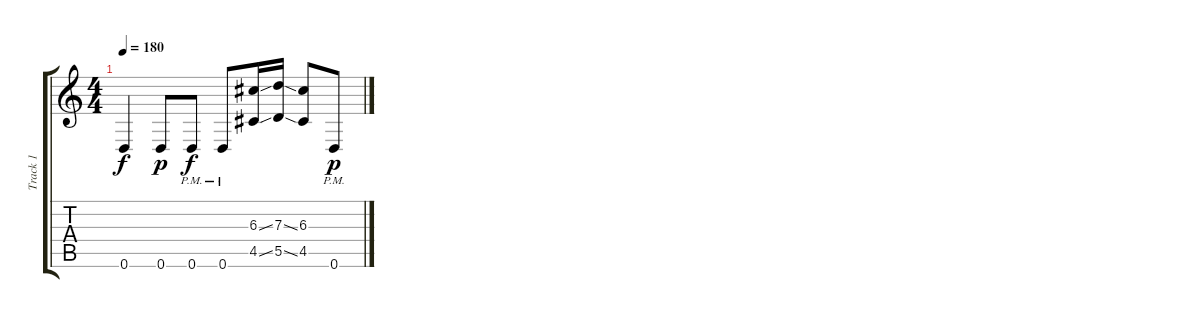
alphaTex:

\track ("Track 1" "Track 1") {instrument distortionguitar}
\staff {score tabs}
\tuning (E4 B3 G3 D3 A2 D2) {hide}
\ts (4 4)
\tempo 180
\clef g2
\ks c
0.6.4{dy f} 0.6.8{dy p} 0.6{pm}.8{dy f} 0.6{pm}.8 (6.3{ss} 4.5{ss}).16 (7.3{ss} 5.5{ss}).16 (6.3 4.5).8 0.6{pm}.8{dy p}
